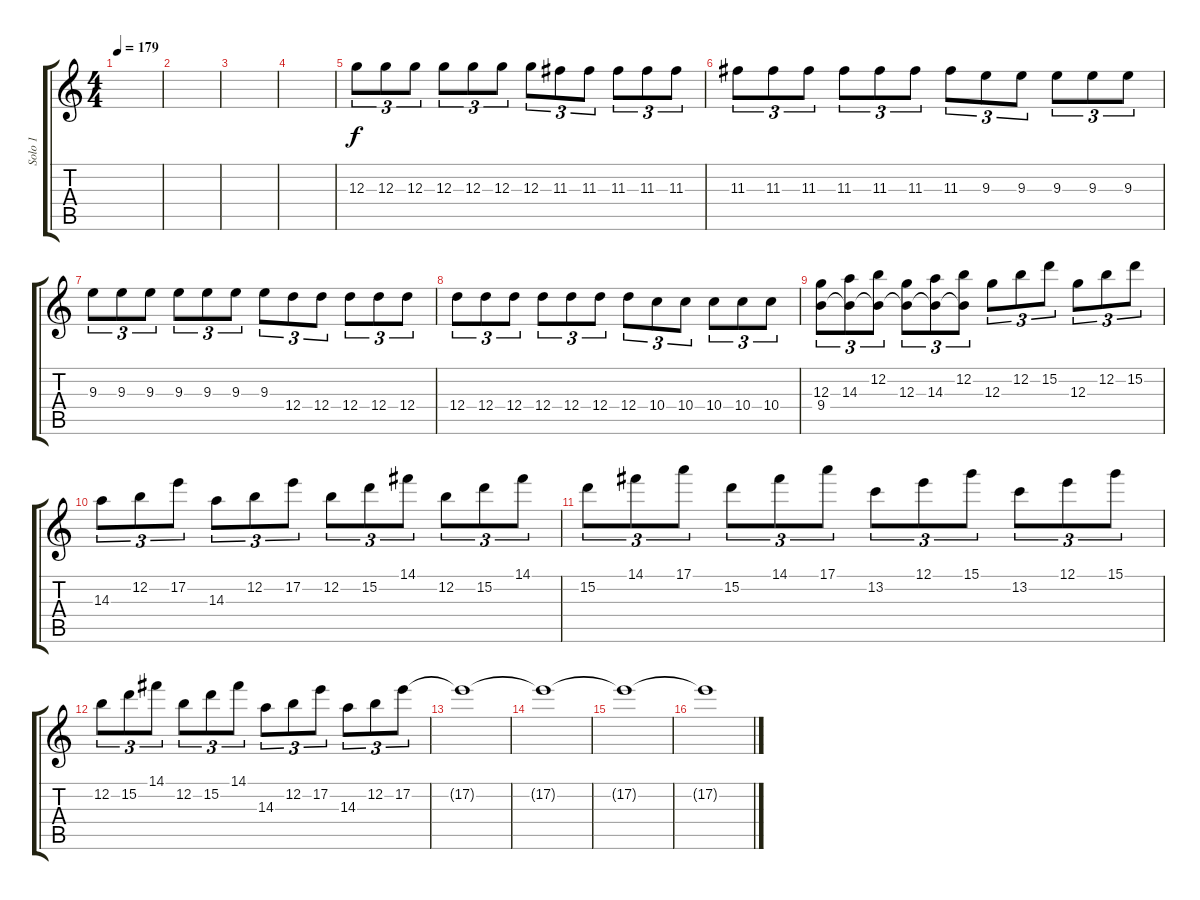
\track ("Solo 1" "Solo 1") {instrument distortionguitar}
\staff {score tabs}
\tuning (E4 B3 G3 D3 A2 E2) {hide}
\ts (4 4)
\tempo 179
\clef g2
\ks c
|
|
|
|
12.3.8{tu (3 2)} 12.3.8{tu (3 2)} 12.3.8{tu (3 2)} 12.3.8{tu (3 2)} 12.3.8{tu (3 2)} 12.3.8{tu (3 2)} 12.3.8{tu (3 2)} 11.3.8{tu (3 2)} 11.3.8{tu (3 2)} 11.3.8{tu (3 2)} 11.3.8{tu (3 2)} 11.3.8{tu (3 2)} |
11.3.8{tu (3 2)} 11.3.8{tu (3 2)} 11.3.8{tu (3 2)} 11.3.8{tu (3 2)} 11.3.8{tu (3 2)} 11.3.8{tu (3 2)} 11.3.8{tu (3 2)} 9.3.8{tu (3 2)} 9.3.8{tu (3 2)} 9.3.8{tu (3 2)} 9.3.8{tu (3 2)} 9.3.8{tu (3 2)} |
9.3.8{tu (3 2)} 9.3.8{tu (3 2)} 9.3.8{tu (3 2)} 9.3.8{tu (3 2)} 9.3.8{tu (3 2)} 9.3.8{tu (3 2)} 9.3.8{tu (3 2)} 12.4.8{tu (3 2)} 12.4.8{tu (3 2)} 12.4.8{tu (3 2)} 12.4.8{tu (3 2)} 12.4.8{tu (3 2)} |
12.4.8{tu (3 2)} 12.4.8{tu (3 2)} 12.4.8{tu (3 2)} 12.4.8{tu (3 2)} 12.4.8{tu (3 2)} 12.4.8{tu (3 2)} 12.4.8{tu (3 2)} 10.4.8{tu (3 2)} 10.4.8{tu (3 2)} 10.4.8{tu (3 2)} 10.4.8{tu (3 2)} 10.4.8{tu (3 2)} |
(12.3 9.4).8{tu (3 2)} (14.3 9.4{t}).8{tu (3 2)} (12.2 9.4{t}).8{tu (3 2)} (12.3 9.4{t}).8{tu (3 2)} (14.3 9.4{t}).8{tu (3 2)} (12.2 9.4{t}).8{tu (3 2)} 12.3.8{tu (3 2)} 12.2.8{tu (3 2)} 15.2.8{tu (3 2)} 12.3.8{tu (3 2)} 12.2.8{tu (3 2)} 15.2.8{tu (3 2)} |
14.3.8{tu (3 2)} 12.2.8{tu (3 2)} 17.2.8{tu (3 2)} 14.3.8{tu (3 2)} 12.2.8{tu (3 2)} 17.2.8{tu (3 2)} 12.2.8{tu (3 2)} 15.2.8{tu (3 2)} 14.1.8{tu (3 2)} 12.2.8{tu (3 2)} 15.2.8{tu (3 2)} 14.1.8{tu (3 2)} |
15.2.8{tu (3 2)} 14.1.8{tu (3 2)} 17.1.8{tu (3 2)} 15.2.8{tu (3 2)} 14.1.8{tu (3 2)} 17.1.8{tu (3 2)} 13.2.8{tu (3 2)} 12.1.8{tu (3 2)} 15.1.8{tu (3 2)} 13.2.8{tu (3 2)} 12.1.8{tu (3 2)} 15.1.8{tu (3 2)} |
12.2.8{tu (3 2)} 15.2.8{tu (3 2)} 14.1.8{tu (3 2)} 12.2.8{tu (3 2)} 15.2.8{tu (3 2)} 14.1.8{tu (3 2)} 14.3.8{tu (3 2)} 12.2.8{tu (3 2)} 17.2.8{tu (3 2)} 14.3.8{tu (3 2)} 12.2.8{tu (3 2)} 17.2.8{tu (3 2)} |
17.2{t}.1 |
17.2{t}.1 |
17.2{t}.1 |
17.2{t}.1
